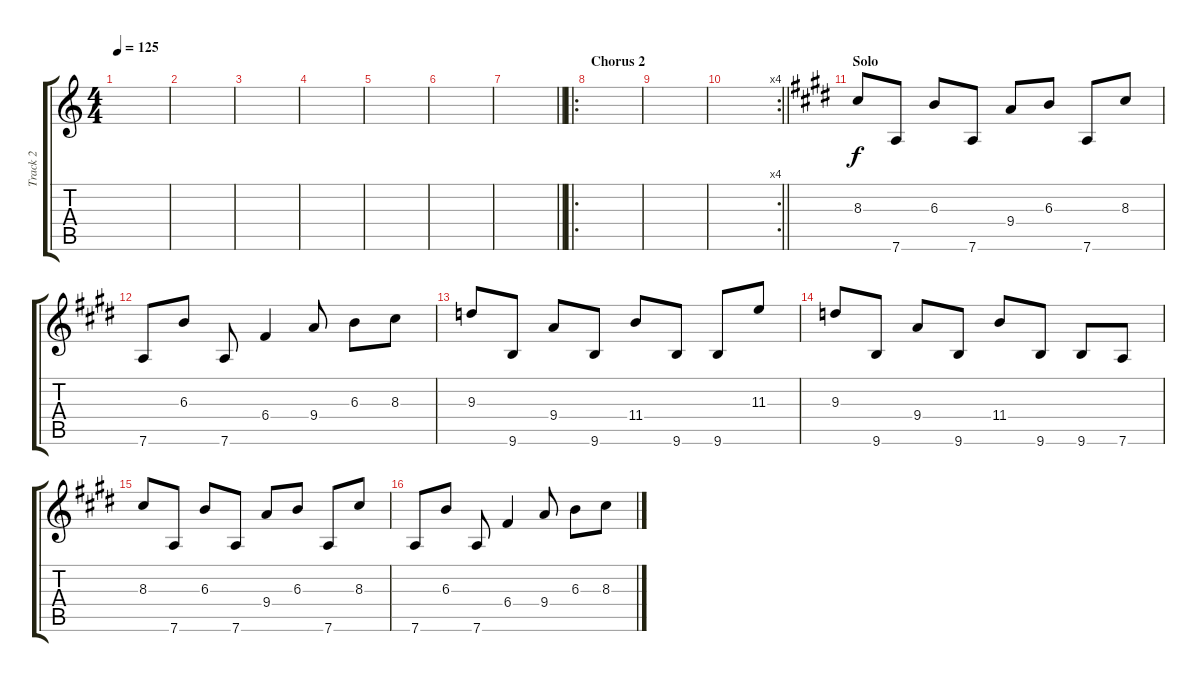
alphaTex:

\track ("Track 2" "Track 2") {instrument distortionguitar}
\staff {score tabs}
\tuning (D4 A3 F3 C3 G2 D2) {hide}
\ts (4 4)
\tempo 125
\clef g2
\ks c
|
|
|
|
|
|
\barLineRight lightlight
|
\ro
\section ("" "Chorus 2")
|
|
\rc 4
\barLineRight lightlight
|
\section ("" "Solo")
\ks e
8.3.8 7.6.8 6.3.8 7.6.8 9.4.8 6.3.8 7.6.8 8.3.8 |
7.6.8 6.3.8 7.6.8 6.4.4 9.4.8 6.3.8 8.3.8 |
9.3.8 9.6.8 9.4.8 9.6.8 11.4.8 9.6.8 9.6.8 11.3.8 |
9.3.8 9.6.8 9.4.8 9.6.8 11.4.8 9.6.8 9.6.8 7.6.8 |
8.3.8 7.6.8 6.3.8 7.6.8 9.4.8 6.3.8 7.6.8 8.3.8 |
7.6.8 6.3.8 7.6.8 6.4.4 9.4.8 6.3.8 8.3.8
